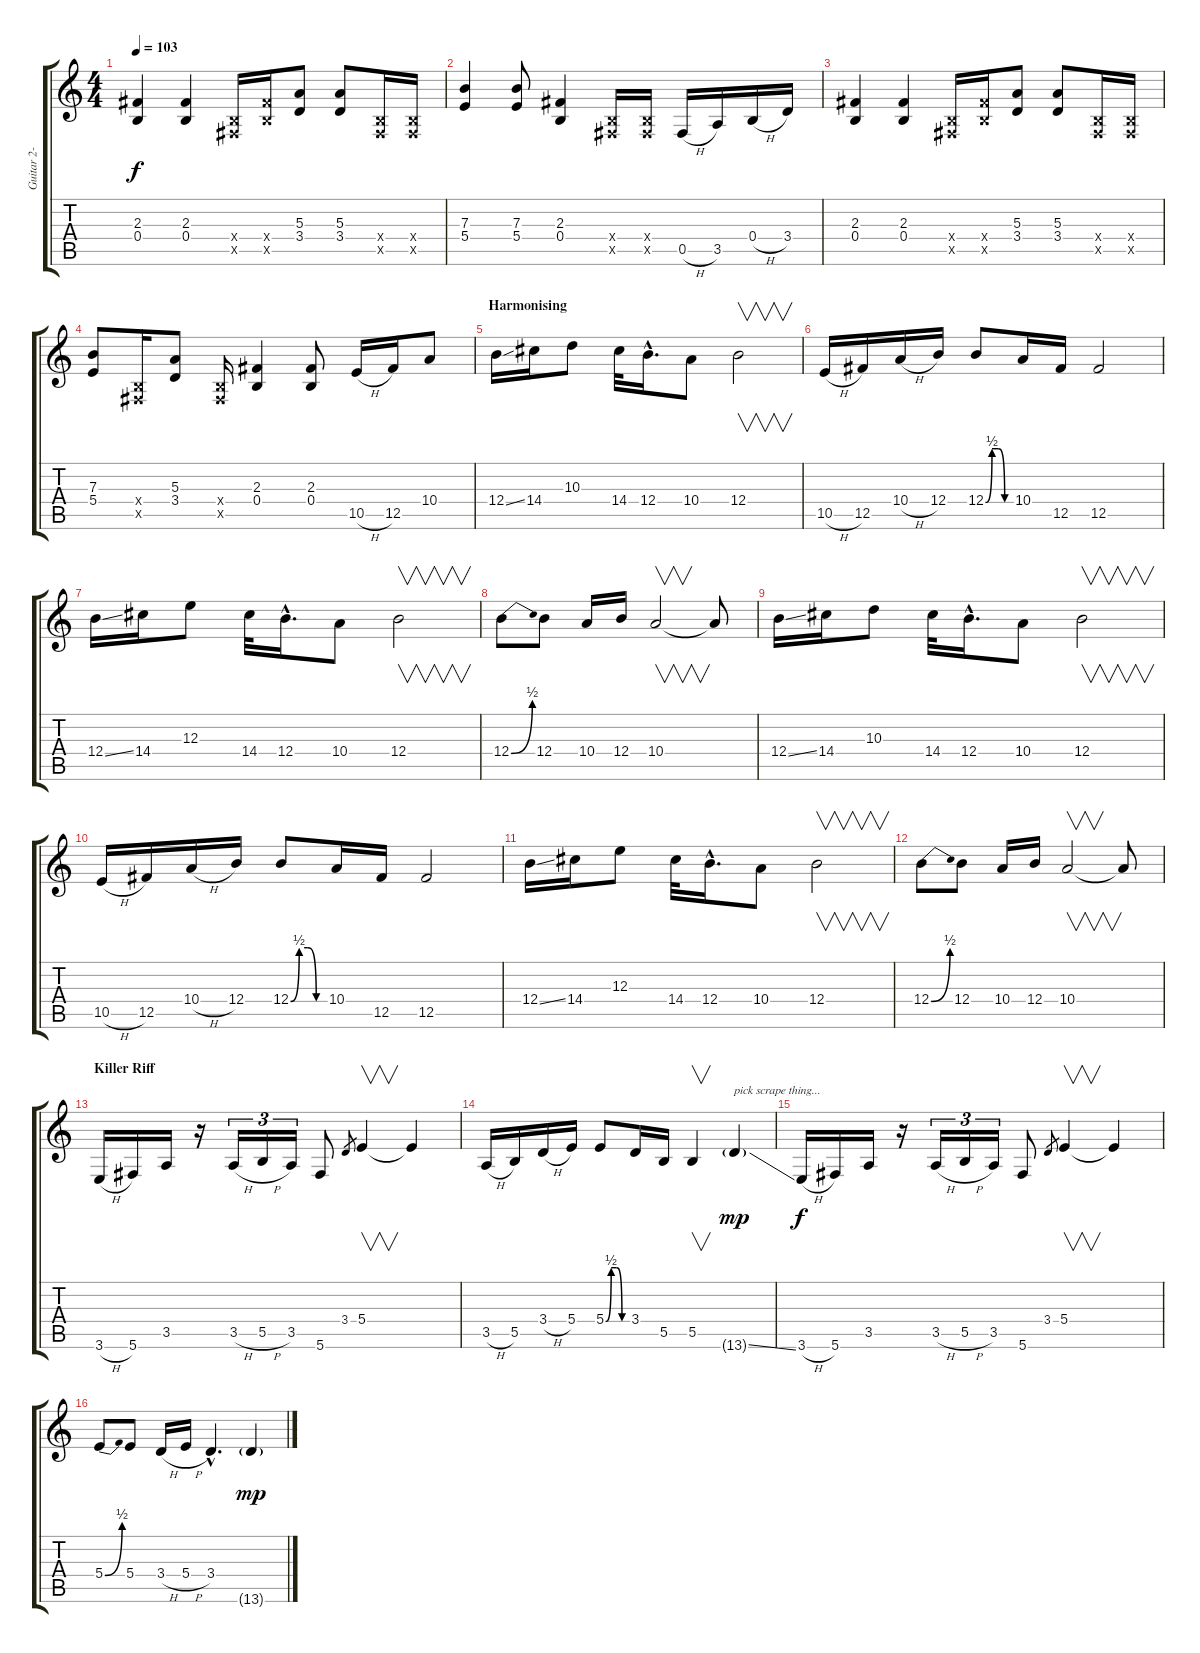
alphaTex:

\track ("Guitar 2- Kirk Windstein" "Guitar 2- ") {instrument overdrivenguitar}
\staff {score tabs}
\tuning (Db4 Ab3 E3 B2 Gb2 Db2) {hide}
\ts (4 4)
\tempo 103
\clef g2
\ks c
(2.3 0.4).4{dy f instrument distortionguitar} (2.3 0.4).4 (0.4{x} 0.5{x}).16 (7.4{x} 5.5{x}).16 (5.3 3.4).8 (5.3 3.4).8 (0.4{x} 0.5{x}).16 (0.4{x} 0.5{x}).16 |
(7.3 5.4).4 (7.3 5.4).8 (2.3 0.4).4 (0.4{x} 0.5{x}).16 (0.4{x} 0.5{x}).16 0.5{h}.16 3.5.16 0.4{h}.16 3.4.16 |
(2.3 0.4).4{instrument distortionguitar} (2.3 0.4).4 (0.4{x} 0.5{x}).16 (7.4{x} 5.5{x}).16 (5.3 3.4).8 (5.3 3.4).8 (0.4{x} 0.5{x}).16 (0.4{x} 0.5{x}).16 |
(7.3 5.4).8 (0.4{x} 0.5{x}).16 (5.3 3.4).8 (0.4{x} 0.5{x}).16 (2.3 0.4).4 (2.3 0.4).8 10.5{h}.16 12.5.16 10.4.8 |
\section ("" "Harmonising")
12.4{ss}.16 14.4.16 10.3.8 14.4.32 12.4{hac}.16{d} 10.4.8 12.4.2{v} |
10.5{h}.16 12.5.16 10.4{h}.16 12.4.16 12.4{be (custom 0 0 15 2 30 2 45 0 60 0)}.8 10.4.16 12.5.16 12.5.2 |
12.4{ss}.16 14.4.16 12.3.8 14.4.32 12.4{hac}.16{d} 10.4.8 12.4.2{v} |
12.4{be (bend 0 0 60 2)}.8 12.4.8 10.4.16 12.4.16 10.4.2{v} 10.4{t}.8 |
12.4{ss}.16 14.4.16 10.3.8 14.4.32 12.4{hac}.16{d} 10.4.8 12.4.2{v} |
10.5{h}.16 12.5.16 10.4{h}.16 12.4.16 12.4{be (custom 0 0 15 2 30 2 45 0 60 0)}.8 10.4.16 12.5.16 12.5.2 |
12.4{ss}.16 14.4.16 12.3.8 14.4.32 12.4{hac}.16{d} 10.4.8 12.4.2{v} |
12.4{be (bend 0 0 60 2)}.8 12.4.8 10.4.16 12.4.16 10.4.2{v} 10.4{t}.8 |
\section ("" "Killer Riff")
3.6{h}.16{instrument distortionguitar} 5.6.16 3.5.16 r.16 3.5{h}.16{tu (3 2)} 5.5{h}.16{tu (3 2)} 3.5.16{tu (3 2)} 5.6.8 3.4.8{gr} 5.4.4{v} 5.4{t}.4 |
3.5{h}.16 5.5.16 3.4{h}.16 5.4.16 5.4{be (custom 0 0 15 2 30 2 45 0 60 0)}.8 3.4.16 5.5.16 5.5.4{v} 13.6{ss g}.4{txt "pick scrape thing..." dy mp} |
3.6{h}.16{dy f instrument distortionguitar} 5.6.16 3.5.16 r.16 3.5{h}.16{tu (3 2)} 5.5{h}.16{tu (3 2)} 3.5.16{tu (3 2)} 5.6.8 3.4.8{gr} 5.4.4{v} 5.4{t}.4 |
5.4{be (bend 0 0 60 2)}.8 5.4.8 3.4{h}.16 5.4{h}.16 3.4{hac}.4{d} 13.6{ss g}.4{dy mp}
